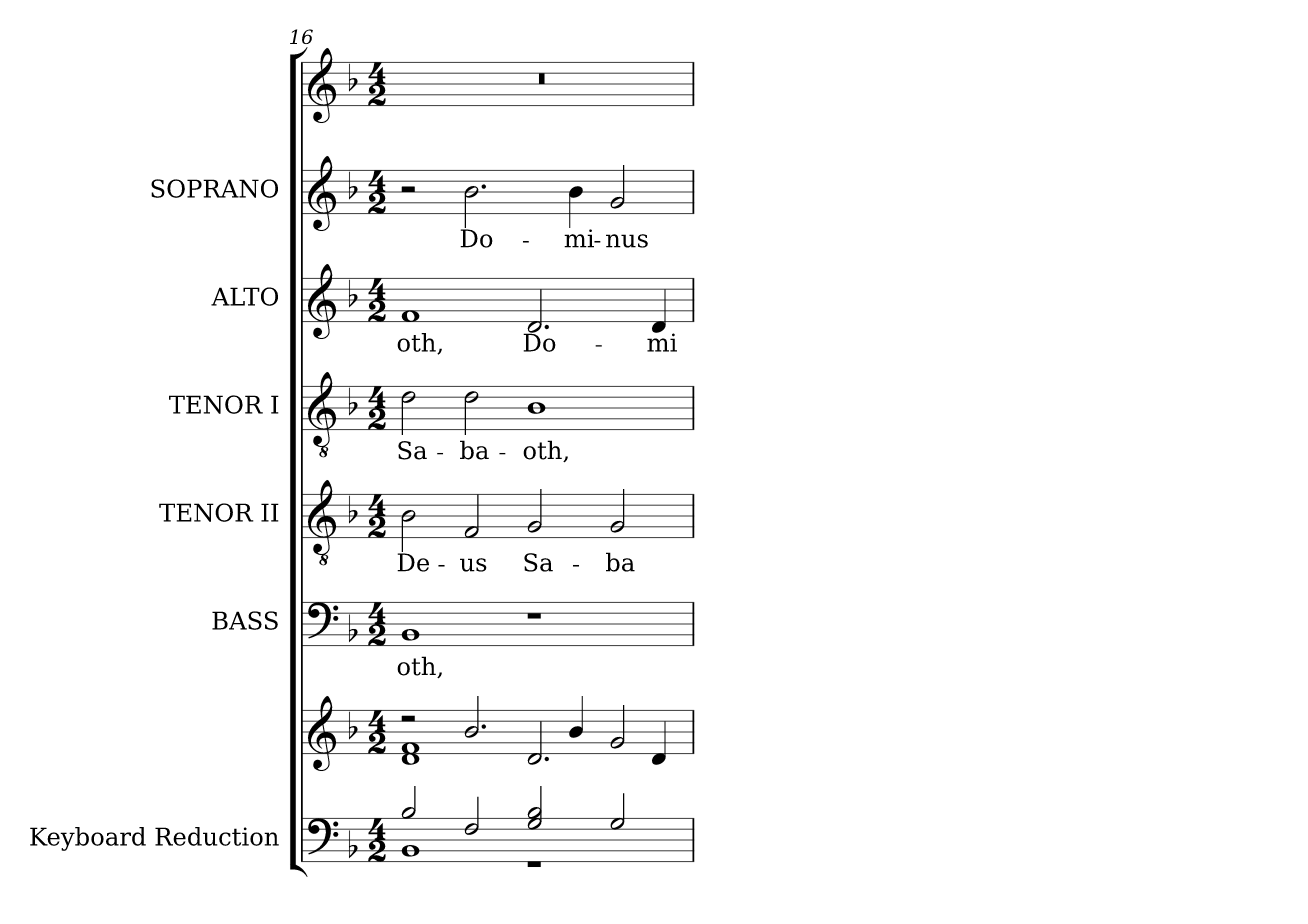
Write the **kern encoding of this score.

**kern	**kern	**kern	**text	**kern	**text	**kern	**text	**kern	**text	**kern	**text	**kern
*part7	*part7	*part6	*part6	*part5	*part5	*part4	*part4	*part3	*part3	*part2	*part2	*part1
*staff8	*staff7	*staff6	*staff6	*staff5	*staff5	*staff4	*staff4	*staff3	*staff3	*staff2	*staff2	*staff1
*I"Keyboard Reduction	*	*I"BASS	*	*I"TENOR II	*	*I"TENOR I	*	*I"ALTO	*	*I"SOPRANO	*	*
*I'Reduc.	*	*I'B.	*	*I'T. II	*	*I'T. I	*	*I'A.	*	*I'S.	*	*
*clefF4	*clefG2	*clefF4	*	*clefGv2	*	*clefGv2	*	*clefG2	*	*clefG2	*	*clefG2
*	*	*	*	*ITrd7c12	*	*ITrd7c12	*	*	*	*	*	*
*k[b-]	*k[b-]	*k[b-]	*	*k[b-]	*	*k[b-]	*	*k[b-]	*	*k[b-]	*	*k[b-]
*F:	*F:	*F:	*	*F:	*	*F:	*	*F:	*	*F:	*	*F:
*M4/2	*M4/2	*M4/2	*	*M4/2	*	*M4/2	*	*M4/2	*	*M4/2	*	*M4/2
=16	=16	=16	=16	=16	=16	=16	=16	=16	=16	=16	=16	=16
*^	*^	*	*	*	*	*	*	*	*	*	*	*
!	!	!	!	!	!LO:LY:b:color=#000000	!	!	!	!	!	!	!	!	!
!	!	!	!	!	!	!	!LO:LY:b:color=#000000	!	!	!	!	!	!	!
!	!	!	!	!	!	!	!	!	!LO:LY:b:color=#000000	!	!	!	!	!
!	!	!	!	!	!	!	!	!	!	!	!LO:LY:b:color=#000000	!	!	!LO:N:vis=1
2B-i/	1BB-i	2r	1di 1fi	1BB-i	-oth,	2BB-i\	De-	2Di\	Sa-	1fi	-oth,	2r	.	0r
!	!	!	!	!	!	!	!LO:LY:b:color=#000000	!	!	!	!	!	!	!
!	!	!	!	!	!	!	!	!	!LO:LY:b:color=#000000	!	!	!	!	!
!	!	!	!	!	!	!	!	!	!	!	!	!	!LO:LY:b:color=#000000	!
2Fi/	.	2.b-i/	.	.	.	2FFi/	-us	2Di\	-ba-	.	.	2.b-i\	Do-	.
!	!	!	!	!	!	!	!LO:LY:b:color=#000000	!	!	!	!	!	!	!
!	!	!	!	!	!	!	!	!	!LO:LY:b:color=#000000	!	!	!	!	!
!	!	!	!	!	!	!	!	!	!	!	!LO:LY:b:color=#000000	!	!	!
2Gi/ 2B-i	1r	.	2.di/	1r	.	2GGi/	Sa-	1BB-i	-oth,	2.di/	Do-	.	.	.
!	!	!	!	!	!	!	!	!	!	!	!	!	!LO:LY:b:color=#000000	!
.	.	4b-i/	.	.	.	.	.	.	.	.	.	4b-i\	-mi-	.
!	!	!	!	!	!	!	!LO:LY:b:color=#000000	!	!	!	!	!	!	!
!	!	!	!	!	!	!	!	!	!	!	!	!	!LO:LY:b:color=#000000	!
2Gi/	.	2gi/	.	.	.	2GGi/	-ba	.	.	.	.	2gi/	-nus	.
!	!	!	!	!	!	!	!	!	!	!	!LO:LY:b:color=#000000	!	!	!
.	.	.	4di/	.	.	.	.	.	.	4di/	-mi-	.	.	.
*v	*v	*	*	*	*	*	*	*	*	*	*	*	*	*
*	*v	*v	*	*	*	*	*	*	*	*	*	*	*
=	=	=	=	=	=	=	=	=	=	=	=	=
*-	*-	*-	*-	*-	*-	*-	*-	*-	*-	*-	*-	*-
